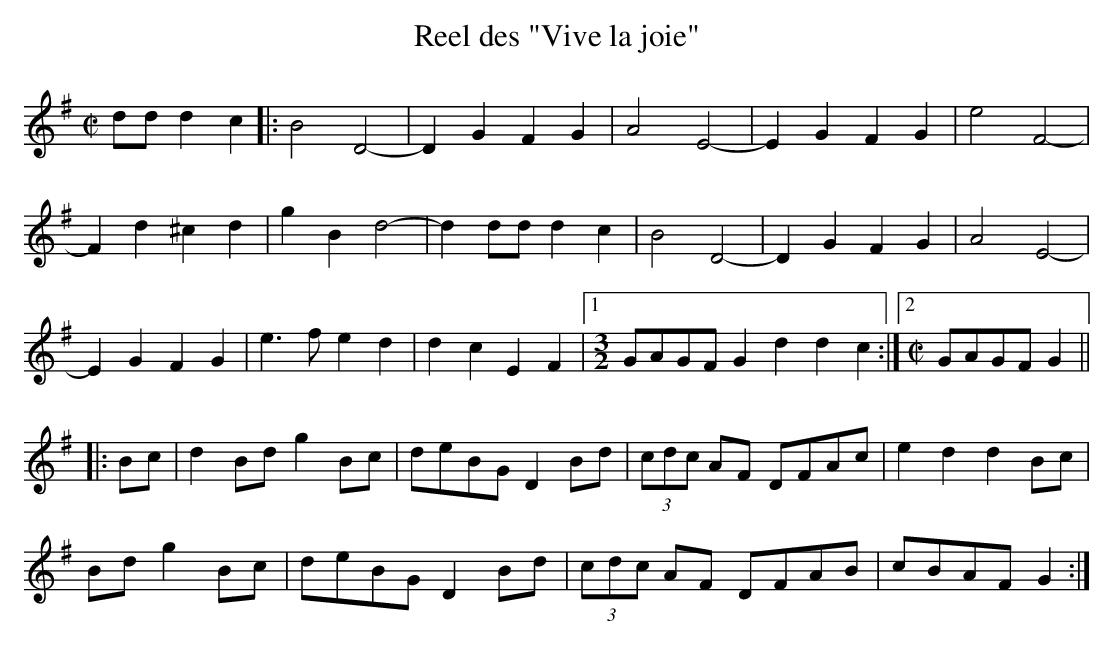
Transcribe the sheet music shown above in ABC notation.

X:1
T:Reel des "Vive la joie"
M:C|
L:1/8
K:G
dd d2c2|:B4 D4-|D2 G2F2G2|A4 E4-|E2G2F2G2|e4F4-|
F2d2^c2d2|g2B2d4-|d2dd d2c2|B4 D4-|D2 G2F2G2|A4 E4-|
E2G2F2G2|e3f e2d2|d2c2E2F2|1[M:3/2]GAGF G2 d2d2c2:|2[M:C|]GAGF G2||
|:Bc|d2Bdg2Bc|deBG D2Bd|(3cdc AF DFAc|e2d2d2Bc|
Bdg2Bc|deBG D2Bd|(3cdc AF DFAB|cBAF G2:|]
